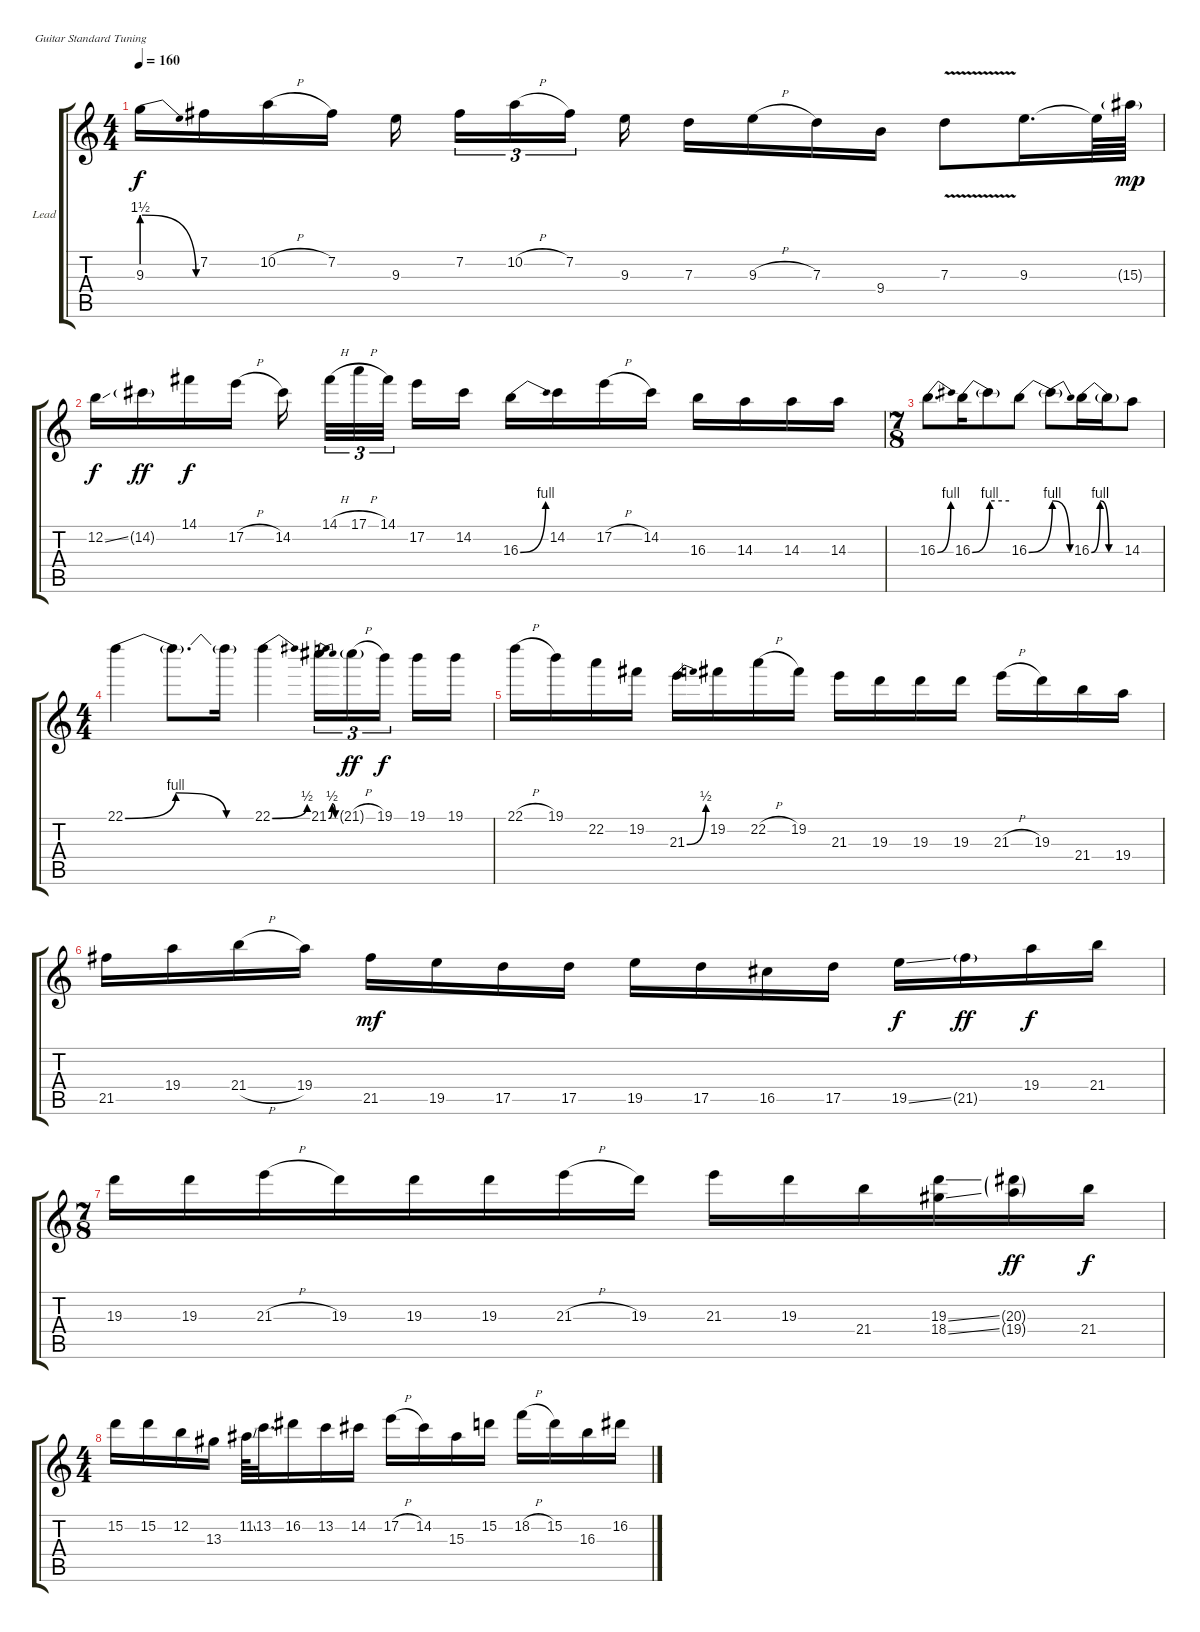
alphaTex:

\bracketExtendMode groupsimilarinstruments
\firstSystemTrackNameOrientation horizontal
\otherSystemsTrackNameOrientation horizontal
\track ("Gtr. Lead" "Lead") {instrument overdrivenguitar}
\staff {score tabs}
\tuning (E4 B3 G3 D3 A2 E2)
\ts (4 4)
\tempo 160
\clef g2
\ks c
9.3{be (release 0 6 60 0) t}.16{dy f} 7.2.16 10.2{h}.16 7.2.16 9.3.16 7.2.16{tu (3 2)} 10.2{h}.16{tu (3 2)} 7.2.16{tu (3 2)} 9.3.16 7.3.16 9.3{h}.16 7.3.16 9.4.16 7.3{v}.8 9.3.16{d} 9.3{t}.64 15.3{g}.64{dy mp} |
12.2{ss}.16{dy f} 14.2{g}.16{dy ff} 14.1.16{dy f} 17.2{h}.16 14.2.16 14.1{h}.32{tu (3 2)} 17.1{h}.32{tu (3 2)} 14.1.32{tu (3 2)} 17.2.16 14.2.16 16.3{be (bend 0 0 60 4)}.16 14.2.16 17.2{h}.16 14.2.16 16.3.16 14.3.16 14.3.16 14.3.16 |
\ts (7 8)
16.3{be (bend 0 0 60 4)}.8{d} 16.3{be (bend 0 0 60 4)}.16 16.3{be (hold 0 4 60 4) t}.8 16.3{be (bend 0 0 60 4)}.8 16.3{be (release 0 4 60 0) t}.8 16.3{be (bendrelease 0 0 30 4 30 4 60 0)}.16 16.3{be (hold 0 0 60 0) t}.16 14.3.8 |
\ts (4 4)
22.1{be (bendrelease 0 0 30 4 30 4 60 0)}.4 22.1{t}.8{d} 22.1{be (hold 0 0 60 0) t}.16 22.1{be (bend 0 0 60 2)}.4 21.1{be (bendrelease 0 0 30 2 30 2 60 0)}.16{tu (3 2)} 21.1{h g}.16{tu (3 2) dy ff} 19.1.16{tu (3 2) dy f} 19.1.16 19.1.16 |
22.1{h}.16 19.1.16 22.2.16 19.2.16 21.3{be (bend 0 0 60 2)}.16 19.2.16 22.2{h}.16 19.2.16 21.3.16 19.3.16 19.3.16 19.3.16 21.3{h}.16 19.3.16 21.4.16 19.4.16 |
21.5.16 19.4.16 21.4{h}.16 19.4.16 21.5.16{dy mf} 19.5.16 17.5.16 17.5.16 19.5.16 17.5.16 16.5.16 17.5.16 19.5{ss}.16{dy f} 21.5{g}.16{dy ff} 19.4.16{dy f} 21.4.16 |
\ts (7 8)
19.3.16 19.3.16 21.3{h}.16 19.3.16 19.3.16 19.3.16 21.3{h}.16 19.3.16 21.3.16 19.3.16 21.4.16 (19.3{ss} 18.4{ss}).16 (20.3{g} 19.4{g}).16{dy ff} 21.4.16{dy f} |
\ts (4 4)
15.2.16 15.2.16 12.2.16 13.3.16 11.2{ss}.64 13.2.32{d} 16.2.16 13.2.16 14.2.16 17.2{h}.16 14.2.16 15.3.16 15.2.16 18.2{h}.16 15.2.16 16.3.16 16.2.16
